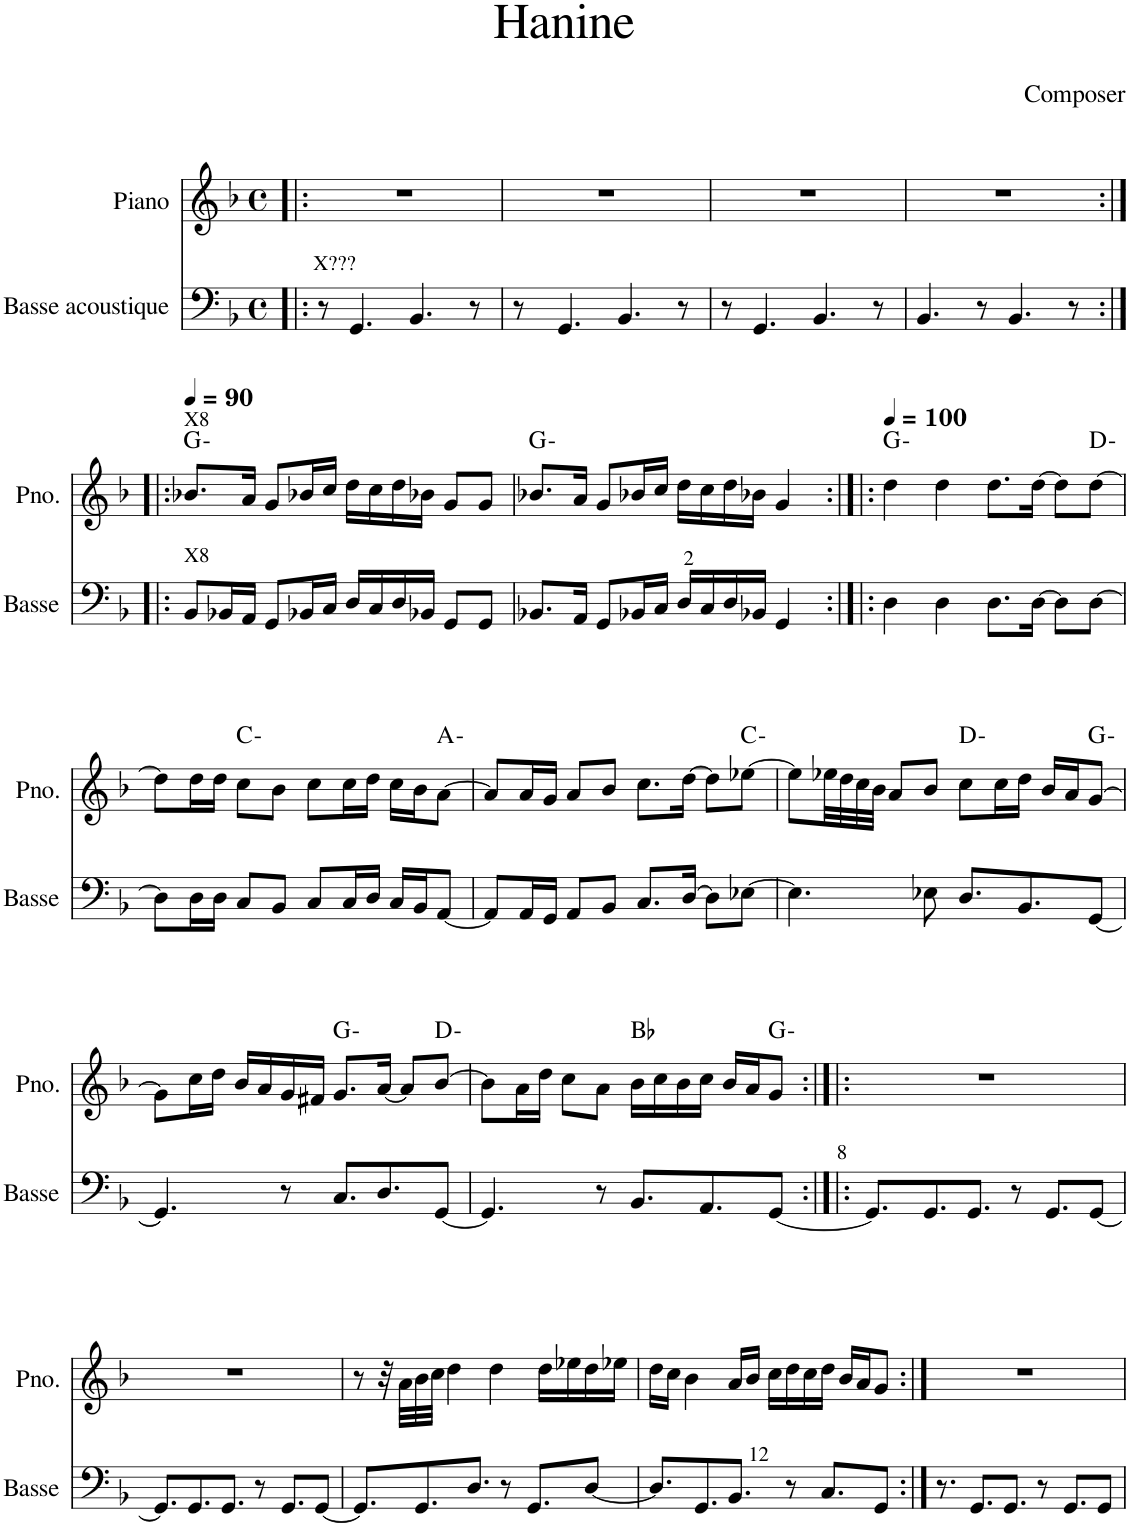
**kern	**kern	**harte
*part2	*part1	*part1
*staff2	*staff1	*
*I"Basse acoustique	*I"Piano	*
*I'Basse	*I'Pno.	*
*clefF4	*clefG2	*
*Trd7c12	*	*
*k[b-]	*k[b-]	*
*M4/4	*M4/4	*
*met(c)	*met(c)	*
=1!|:	=1!|:	=1!|:
8r	1r	.
!LO:TX:a:t=X???	!	!
4.GG/	.	.
4.BB-/	.	.
8r	.	.
=2	=2	=2
8r	1r	.
4.GG/	.	.
4.BB-/	.	.
8r	.	.
=3	=3	=3
8r	1r	.
4.GG/	.	.
4.BB-/	.	.
8r	.	.
=4	=4	=4
4.BB-/	1r	.
8r	.	.
4.BB-/	.	.
8r	.	.
!!LO:LB:g=z
=5:|!|:	=5:|!|:	=5:|!|:
!	!LO:TX:a:t=X8	!
!LO:TX:a:t=X8	!	!
8BB-/L	8.b-X/L	G:min
16BB-X/L	.	.
16AA/JJ	16a/Jk	.
8GG/L	8g/L	.
16BB-X/L	16b-X/L	.
16C/JJ	16cc/JJ	.
16D/LL	16dd\LL	.
16C/	16cc\	.
16D/	16dd\	.
16BB-X/JJ	16b-X\JJ	.
8GG/L	8g/L	.
8GG/J	8g/J	.
=6	=6	=6
8.BB-X/L	8.b-X/L	G:min
16AA/Jk	16a/Jk	.
8GG/L	8g/L	.
16BB-X/L	16b-X/L	.
16C/JJ	16cc/JJ	.
16D/LL	16dd\LL	.
16C/	16cc\	.
16D/	16dd\	.
16BB-X/JJ	16b-X\JJ	.
4GG/	4g/	.
=7:|!|:	=7:|!|:	=7:|!|:
!LO:TX:a:t=2	!	!
4D\	4dd\	G:min
4D\	4dd\	.
8.D\L	8.dd\L	.
[16D\Jk	[16dd\Jk	.
8D\L]	8dd\L]	.
[8D\J	[8dd\J	D:min
!!LO:LB:g=z
=8	=8	=8
8D\L]	8dd\L]	.
16D\L	16dd\L	.
16D\JJ	16dd\JJ	.
8C/L	8cc\L	C:min
8BB-/J	8b-\J	.
8C/L	8cc\L	.
16C/L	16cc\L	.
16D/JJ	16dd\JJ	.
16C/LL	16cc\LL	.
16BB-/J	16b-\J	.
[8AA/J	[8a\J	A:min
=9	=9	=9
8AA/L]	8a/L]	.
16AA/L	16a/L	.
16GG/JJ	16g/JJ	.
8AA/L	8a/L	.
8BB-/J	8b-/J	.
8.C/L	8.cc\L	.
[16D/Jk	[16dd\Jk	.
8D\L]	8dd\L]	.
[8E-X\J	[8ee-X\J	C:min
=10	=10	=10
4.E-\]	8ee-\L]	.
.	32ee-X\LL	.
.	32dd\	.
.	32cc\	.
.	32b-\JJJ	.
.	8a/L	.
8E-X\	8b-/J	.
8.D/L	8cc\L	D:min
.	16cc\L	.
8.BB-/	16dd\JJ	.
.	16b-/LL	.
.	16a/J	.
[8GG/J	[8g/J	G:min
!!LO:LB:g=z
=11	=11	=11
4.GG/]	8g\L]	.
.	16cc\L	.
.	16dd\JJ	.
.	16b-/LL	.
.	16a/	.
8r	16g/	.
.	16f#X/JJ	.
8.C/L	8.g/L	G:min
8.D/	[16a/Jk	.
.	8a/L]	.
[8GG/J	[8b-/J	D:min
=12	=12	=12
4.GG/]	8b-\L]	.
.	16a\L	.
.	16dd\JJ	.
.	8cc\L	.
8r	8a\J	.
8.BB-/L	16b-\LL	Bb:maj
.	16cc\	.
.	16b-\	.
8.AA/	16cc\JJ	.
.	16b-/LL	.
.	16a/J	.
[8GG/J	8g/J	G:min
=13:|!|:	=13:|!|:	=13:|!|:
!LO:TX:a:t=8	!	!
8.GG/L]	1r	.
8.GG/	.	.
8.GG/J	.	.
8r	.	.
8.GG/L	.	.
[8GG/J	.	.
!!LO:LB:g=z
=14	=14	=14
8.GG/L]	1r	.
8.GG/	.	.
8.GG/J	.	.
8r	.	.
8.GG/L	.	.
[8GG/J	.	.
=15	=15	=15
8.GG/L]	8r	.
.	32r	.
.	32a\LLL	.
8.GG/	32b-\	.
.	32cc\JJJ	.
.	4dd\	.
8.D/J	.	.
.	4dd\	.
8r	.	.
8.GG/L	.	.
.	16dd\LL	.
.	16ee-X\	.
[8D/J	16dd\	.
.	16ee-X\JJ	.
=16	=16	=16
8.D/L]	16dd\LL	.
.	16cc\JJ	.
.	4b-\	.
8.GG/	.	.
8.BB-/J	16a/LL	.
.	16b-/JJ	.
.	16cc\LL	.
8r	16dd\	.
.	16cc\	.
8.C/L	16dd\JJ	.
.	16b-/LL	.
.	16a/J	.
8GG/J	8g/J	.
=17:|!	=17:|!	=17:|!
8.r	1r	.
!LO:TX:a:t=12	!	!
8.GG/L	.	.
8.GG/J	.	.
8r	.	.
8.GG/L	.	.
8GG/J	.	.
=	=	=
*-	*-	*-
